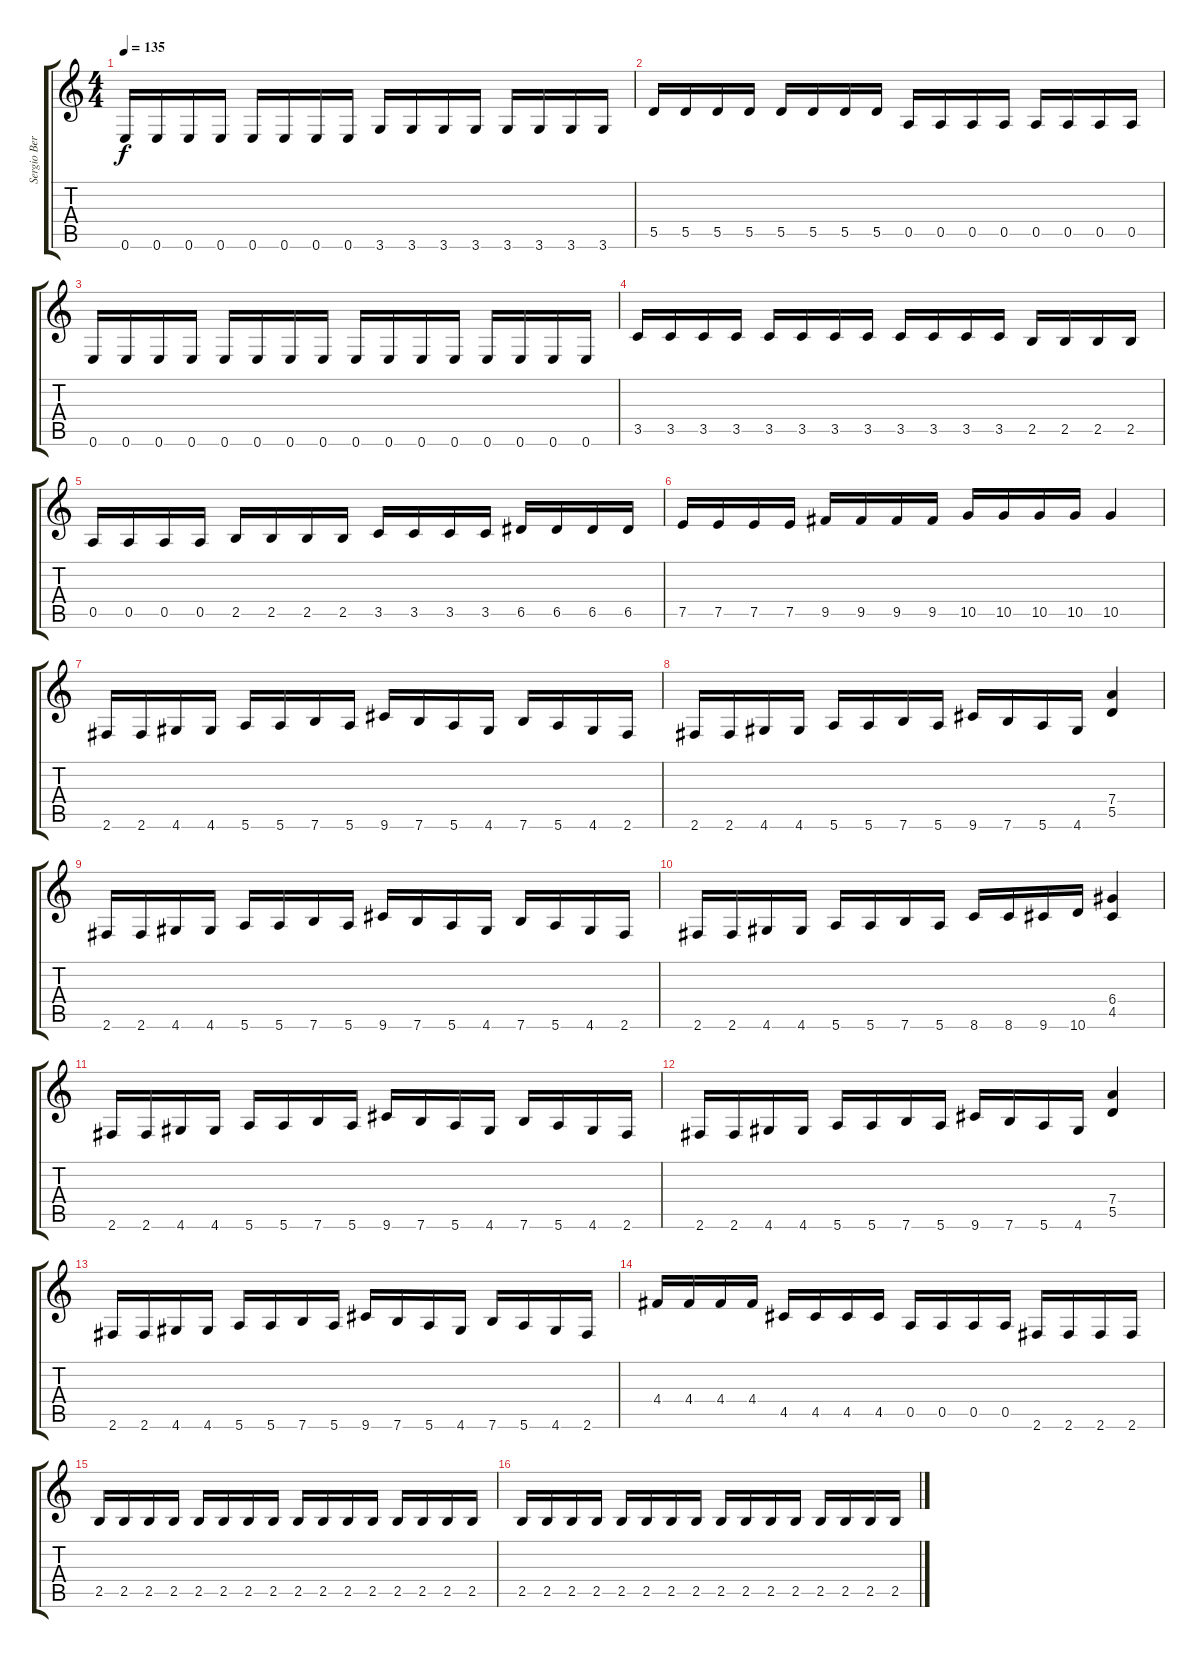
\track ("Sergio Berdichevsky" "Sergio Ber") {instrument distortionguitar}
\staff {score tabs}
\tuning (E4 B3 G3 D3 A2 E2) {hide}
\ts (4 4)
\tempo 135
\clef g2
\ks c
0.6.16{dy f} 0.6.16 0.6.16 0.6.16 0.6.16 0.6.16 0.6.16 0.6.16 3.6.16 3.6.16 3.6.16 3.6.16 3.6.16 3.6.16 3.6.16 3.6.16 |
5.5.16 5.5.16 5.5.16 5.5.16 5.5.16 5.5.16 5.5.16 5.5.16 0.5.16 0.5.16 0.5.16 0.5.16 0.5.16 0.5.16 0.5.16 0.5.16 |
0.6.16 0.6.16 0.6.16 0.6.16 0.6.16 0.6.16 0.6.16 0.6.16 0.6.16 0.6.16 0.6.16 0.6.16 0.6.16 0.6.16 0.6.16 0.6.16 |
3.5.16 3.5.16 3.5.16 3.5.16 3.5.16 3.5.16 3.5.16 3.5.16 3.5.16 3.5.16 3.5.16 3.5.16 2.5.16 2.5.16 2.5.16 2.5.16 |
0.5.16 0.5.16 0.5.16 0.5.16 2.5.16 2.5.16 2.5.16 2.5.16 3.5.16 3.5.16 3.5.16 3.5.16 6.5.16 6.5.16 6.5.16 6.5.16 |
7.5.16 7.5.16 7.5.16 7.5.16 9.5.16 9.5.16 9.5.16 9.5.16 10.5.16 10.5.16 10.5.16 10.5.16 10.5.4 |
2.6.16 2.6.16 4.6.16 4.6.16 5.6.16 5.6.16 7.6.16 5.6.16 9.6.16 7.6.16 5.6.16 4.6.16 7.6.16 5.6.16 4.6.16 2.6.16 |
2.6.16 2.6.16 4.6.16 4.6.16 5.6.16 5.6.16 7.6.16 5.6.16 9.6.16 7.6.16 5.6.16 4.6.16 (7.4 5.5).4 |
2.6.16 2.6.16 4.6.16 4.6.16 5.6.16 5.6.16 7.6.16 5.6.16 9.6.16 7.6.16 5.6.16 4.6.16 7.6.16 5.6.16 4.6.16 2.6.16 |
2.6.16 2.6.16 4.6.16 4.6.16 5.6.16 5.6.16 7.6.16 5.6.16 8.6.16 8.6.16 9.6.16 10.6.16 (6.4 4.5).4 |
2.6.16 2.6.16 4.6.16 4.6.16 5.6.16 5.6.16 7.6.16 5.6.16 9.6.16 7.6.16 5.6.16 4.6.16 7.6.16 5.6.16 4.6.16 2.6.16 |
2.6.16 2.6.16 4.6.16 4.6.16 5.6.16 5.6.16 7.6.16 5.6.16 9.6.16 7.6.16 5.6.16 4.6.16 (7.4 5.5).4 |
2.6.16 2.6.16 4.6.16 4.6.16 5.6.16 5.6.16 7.6.16 5.6.16 9.6.16 7.6.16 5.6.16 4.6.16 7.6.16 5.6.16 4.6.16 2.6.16 |
4.4.16 4.4.16 4.4.16 4.4.16 4.5.16 4.5.16 4.5.16 4.5.16 0.5.16 0.5.16 0.5.16 0.5.16 2.6.16 2.6.16 2.6.16 2.6.16 |
2.5.16 2.5.16 2.5.16 2.5.16 2.5.16 2.5.16 2.5.16 2.5.16 2.5.16 2.5.16 2.5.16 2.5.16 2.5.16 2.5.16 2.5.16 2.5.16 |
2.5.16 2.5.16 2.5.16 2.5.16 2.5.16 2.5.16 2.5.16 2.5.16 2.5.16 2.5.16 2.5.16 2.5.16 2.5.16 2.5.16 2.5.16 2.5.16
